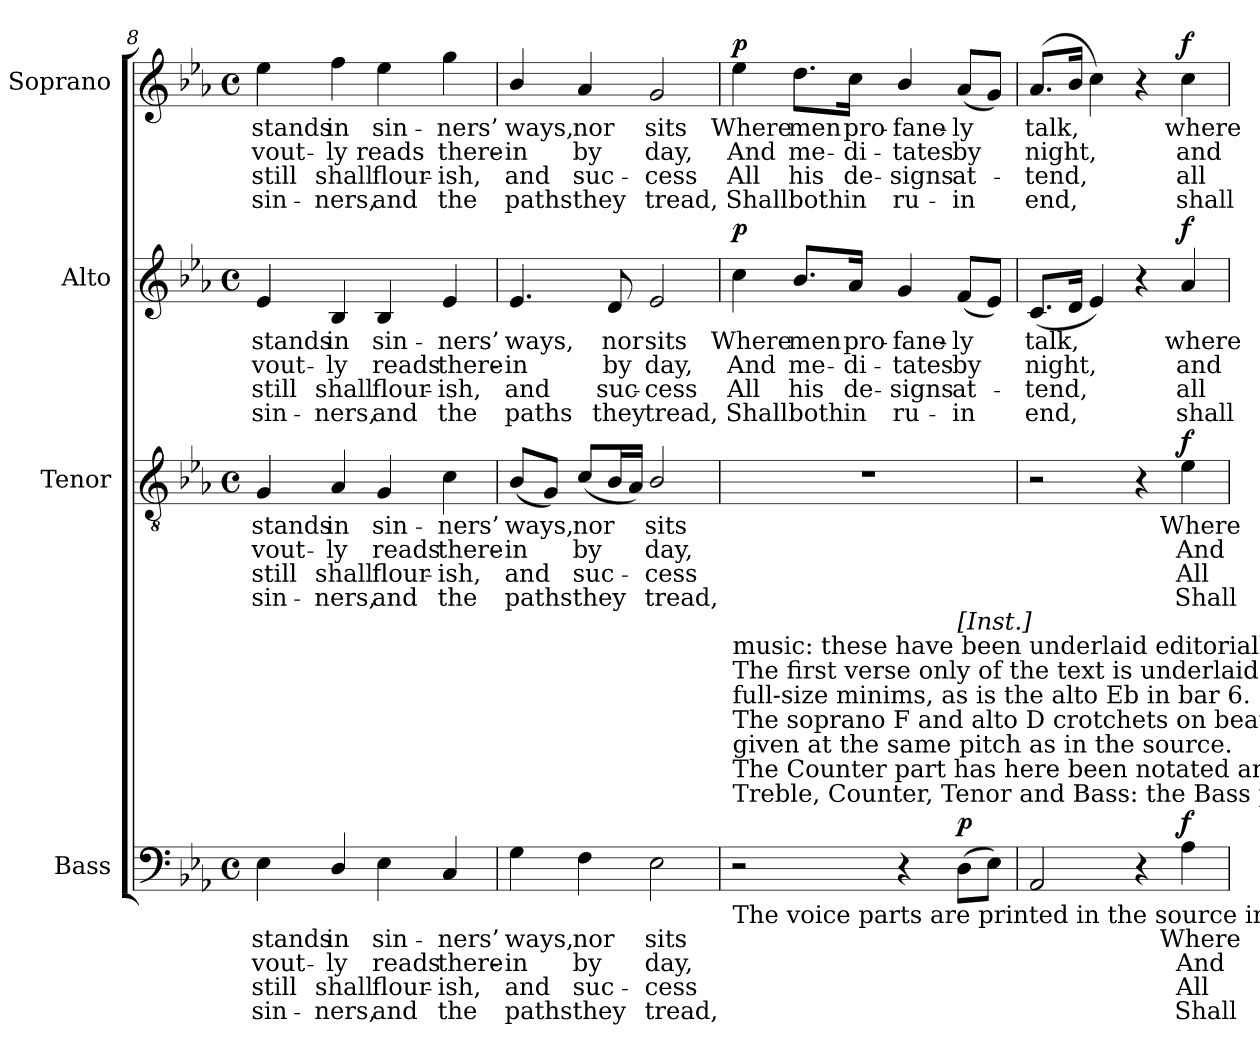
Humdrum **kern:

**kern	**text	**text	**text	**text	**dynam	**kern	**text	**text	**text	**text	**dynam	**kern	**text	**text	**text	**text	**dynam	**kern	**text	**text	**text	**text	**dynam
*part4	*part4	*part4	*part4	*part4	*part4	*part3	*part3	*part3	*part3	*part3	*part3	*part2	*part2	*part2	*part2	*part2	*part2	*part1	*part1	*part1	*part1	*part1	*part1
*staff4	*staff4	*staff4	*staff4	*staff4	*staff4	*staff3	*staff3	*staff3	*staff3	*staff3	*staff3	*staff2	*staff2	*staff2	*staff2	*staff2	*staff2	*staff1	*staff1	*staff1	*staff1	*staff1	*staff1
*I"Bass	*	*	*	*	*	*I"Tenor	*	*	*	*	*	*I"Alto	*	*	*	*	*	*I"Soprano	*	*	*	*	*
*I'B.	*	*	*	*	*	*I'T.	*	*	*	*	*	*I'A.	*	*	*	*	*	*I'S.	*	*	*	*	*
*clefF4	*	*	*	*	*	*clefGv2	*	*	*	*	*	*clefG2	*	*	*	*	*	*clefG2	*	*	*	*	*
*	*	*	*	*	*	*ITrd7c12	*	*	*	*	*	*	*	*	*	*	*	*	*	*	*	*	*
*k[b-e-a-]	*	*	*	*	*	*k[b-e-a-]	*	*	*	*	*	*k[b-e-a-]	*	*	*	*	*	*k[b-e-a-]	*	*	*	*	*
*E-:	*	*	*	*	*	*E-:	*	*	*	*	*	*E-:	*	*	*	*	*	*E-:	*	*	*	*	*
*M4/4	*	*	*	*	*	*M4/4	*	*	*	*	*	*M4/4	*	*	*	*	*	*M4/4	*	*	*	*	*
*met(c)	*	*	*	*	*	*met(c)	*	*	*	*	*	*met(c)	*	*	*	*	*	*met(c)	*	*	*	*	*
=8	=8	=8	=8	=8	=8	=8	=8	=8	=8	=8	=8	=8	=8	=8	=8	=8	=8	=8	=8	=8	=8	=8	=8
!	!LO:LY:b:color=#000000	!LO:LY:b:color=#000000	!LO:LY:b:color=#000000	!LO:LY:b:color=#000000	!	!	!	!	!	!	!	!	!	!	!	!	!	!	!	!	!	!	!
!	!	!	!	!	!	!	!LO:LY:b:color=#000000	!LO:LY:b:color=#000000	!LO:LY:b:color=#000000	!LO:LY:b:color=#000000	!	!	!	!	!	!	!	!	!	!	!	!	!
!	!	!	!	!	!	!	!	!	!	!	!	!	!LO:LY:b:color=#000000	!LO:LY:b:color=#000000	!LO:LY:b:color=#000000	!LO:LY:b:color=#000000	!	!	!	!	!	!	!
!	!	!	!	!	!	!	!	!	!	!	!	!	!	!	!	!	!	!	!LO:LY:b:color=#000000	!LO:LY:b:color=#000000	!LO:LY:b:color=#000000	!LO:LY:b:color=#000000	!
4E-i\	stands	-vout-	still	sin-	.	4GGi/	stands	-vout-	still	sin-	.	4e-i/	stands	-vout-	still	sin-	.	4ee-i\	stands	-vout-	still	sin-	.
!	!LO:LY:b:color=#000000	!LO:LY:b:color=#000000	!LO:LY:b:color=#000000	!LO:LY:b:color=#000000	!	!	!	!	!	!	!	!	!	!	!	!	!	!	!	!	!	!	!
!	!	!	!	!	!	!	!LO:LY:b:color=#000000	!LO:LY:b:color=#000000	!LO:LY:b:color=#000000	!LO:LY:b:color=#000000	!	!	!	!	!	!	!	!	!	!	!	!	!
!	!	!	!	!	!	!	!	!	!	!	!	!	!LO:LY:b:color=#000000	!LO:LY:b:color=#000000	!LO:LY:b:color=#000000	!LO:LY:b:color=#000000	!	!	!	!	!	!	!
!	!	!	!	!	!	!	!	!	!	!	!	!	!	!	!	!	!	!	!LO:LY:b:color=#000000	!LO:LY:b:color=#000000	!LO:LY:b:color=#000000	!LO:LY:b:color=#000000	!
4Di/	in	-ly	-shall	ners,	.	4AA-i/	in	-ly	-shall	ners,	.	4B-i/	in	-ly	-shall	ners,	.	4ffi\	in	-ly	-shall	ners,	.
!	!LO:LY:b:color=#000000	!LO:LY:b:color=#000000	!LO:LY:b:color=#000000	!LO:LY:b:color=#000000	!	!	!	!	!	!	!	!	!	!	!	!	!	!	!	!	!	!	!
!	!	!	!	!	!	!	!LO:LY:b:color=#000000	!LO:LY:b:color=#000000	!LO:LY:b:color=#000000	!LO:LY:b:color=#000000	!	!	!	!	!	!	!	!	!	!	!	!	!
!	!	!	!	!	!	!	!	!	!	!	!	!	!LO:LY:b:color=#000000	!LO:LY:b:color=#000000	!LO:LY:b:color=#000000	!LO:LY:b:color=#000000	!	!	!	!	!	!	!
!	!	!	!	!	!	!	!	!	!	!	!	!	!	!	!	!	!	!	!LO:LY:b:color=#000000	!LO:LY:b:color=#000000	!LO:LY:b:color=#000000	!LO:LY:b:color=#000000	!
4E-i\	sin-	reads	flour-	-and	.	4GGi/	sin-	reads	flour-	-and	.	4B-i/	sin-	reads	flour-	-and	.	4ee-i\	sin-	reads	flour-	-and	.
!	!LO:LY:b:color=#000000	!LO:LY:b:color=#000000	!LO:LY:b:color=#000000	!LO:LY:b:color=#000000	!	!	!	!	!	!	!	!	!	!	!	!	!	!	!	!	!	!	!
!	!	!	!	!	!	!	!LO:LY:b:color=#000000	!LO:LY:b:color=#000000	!LO:LY:b:color=#000000	!LO:LY:b:color=#000000	!	!	!	!	!	!	!	!	!	!	!	!	!
!	!	!	!	!	!	!	!	!	!	!	!	!	!LO:LY:b:color=#000000	!LO:LY:b:color=#000000	!LO:LY:b:color=#000000	!LO:LY:b:color=#000000	!	!	!	!	!	!	!
!	!	!	!	!	!	!	!	!	!	!	!	!	!	!	!	!	!	!	!LO:LY:b:color=#000000	!LO:LY:b:color=#000000	!LO:LY:b:color=#000000	!LO:LY:b:color=#000000	!
4Ci/	-ners’	there-	ish,	the	.	4Ci\	-ners’	there-	ish,	the	.	4e-i/	-ners’	there-	ish,	the	.	4ggi\	-ners’	there-	ish,	the	.
=9	=9	=9	=9	=9	=9	=9	=9	=9	=9	=9	=9	=9	=9	=9	=9	=9	=9	=9	=9	=9	=9	=9	=9
!	!LO:LY:b:color=#000000	!LO:LY:b:color=#000000	!LO:LY:b:color=#000000	!LO:LY:b:color=#000000	!	!	!	!	!	!	!	!	!	!	!	!	!	!	!	!	!	!	!
!	!	!	!	!	!	!	!LO:LY:b:color=#000000	!LO:LY:b:color=#000000	!LO:LY:b:color=#000000	!LO:LY:b:color=#000000	!	!	!	!	!	!	!	!	!	!	!	!	!
!	!	!	!	!	!	!	!	!	!	!	!	!	!LO:LY:b:color=#000000	!LO:LY:b:color=#000000	!LO:LY:b:color=#000000	!LO:LY:b:color=#000000	!	!	!	!	!	!	!
!	!	!	!	!	!	!	!	!	!	!	!	!	!	!	!	!	!	!	!LO:LY:b:color=#000000	!LO:LY:b:color=#000000	!LO:LY:b:color=#000000	!LO:LY:b:color=#000000	!
4Gi\	ways,	-in	and	paths	.	(8BB-i/L	ways,	-in	and	paths	.	4.e-i/	ways,	-in	and	paths	.	4b-i/	ways,	-in	and	paths	.
.	.	.	.	.	.	8GGi/J)	.	.	.	.	.	.	.	.	.	.	.	.	.	.	.	.	.
!	!LO:LY:b:color=#000000	!LO:LY:b:color=#000000	!LO:LY:b:color=#000000	!LO:LY:b:color=#000000	!	!	!	!	!	!	!	!	!	!	!	!	!	!	!	!	!	!	!
!	!	!	!	!	!	!	!LO:LY:b:color=#000000	!LO:LY:b:color=#000000	!LO:LY:b:color=#000000	!LO:LY:b:color=#000000	!	!	!	!	!	!	!	!	!	!	!	!	!
!	!	!	!	!	!	!	!	!	!	!	!	!	!	!	!	!	!	!	!LO:LY:b:color=#000000	!LO:LY:b:color=#000000	!LO:LY:b:color=#000000	!LO:LY:b:color=#000000	!
4Fi\	nor	by	suc-	-they	.	(8Ci/L	nor	by	suc-	-they	.	.	.	.	.	.	.	4a-i/	nor	by	suc-	-they	.
!	!	!	!	!	!	!	!	!	!	!	!	!	!LO:LY:b:color=#000000	!LO:LY:b:color=#000000	!LO:LY:b:color=#000000	!LO:LY:b:color=#000000	!	!	!	!	!	!	!
.	.	.	.	.	.	16BB-i/L	.	.	.	.	.	8di/	nor	by	suc-	-they	.	.	.	.	.	.	.
.	.	.	.	.	.	16AA-i/JJ)	.	.	.	.	.	.	.	.	.	.	.	.	.	.	.	.	.
!	!LO:LY:b:color=#000000	!LO:LY:b:color=#000000	!LO:LY:b:color=#000000	!LO:LY:b:color=#000000	!	!	!	!	!	!	!	!	!	!	!	!	!	!	!	!	!	!	!
!	!	!	!	!	!	!	!LO:LY:b:color=#000000	!LO:LY:b:color=#000000	!LO:LY:b:color=#000000	!LO:LY:b:color=#000000	!	!	!	!	!	!	!	!	!	!	!	!	!
!	!	!	!	!	!	!	!	!	!	!	!	!	!LO:LY:b:color=#000000	!LO:LY:b:color=#000000	!LO:LY:b:color=#000000	!LO:LY:b:color=#000000	!	!	!	!	!	!	!
!	!	!	!	!	!	!	!	!	!	!	!	!	!	!	!	!	!	!	!LO:LY:b:color=#000000	!LO:LY:b:color=#000000	!LO:LY:b:color=#000000	!LO:LY:b:color=#000000	!
2E-i\	sits	day,	cess	tread,	.	2BB-i/	sits	day,	cess	tread,	.	2e-i/	sits	day,	cess	tread,	.	2gi/	sits	day,	cess	tread,	.
!!LO:PB:g=z
=10	=10	=10	=10	=10	=10	=10	=10	=10	=10	=10	=10	=10	=10	=10	=10	=10	=10	=10	=10	=10	=10	=10	=10
!	!	!	!	!	!	!	!	!	!	!	!	!	!LO:LY:b:color=#000000	!LO:LY:b:color=#000000	!LO:LY:b:color=#000000	!LO:LY:b:color=#000000	!	!	!	!	!	!	!
!LO:TX:b:t=The voice parts are printed in the source in the same order and with the same clefs as given here, and are marked	!	!	!	!	!	!	!	!	!	!	!	!	!	!	!	!	!	!	!	!	!	!	!
!LO:TX:t=Treble, Counter, Tenor and Bass&colon; the Bass part is figured (this has been omitted from the present edition).	!	!	!	!	!	!	!	!	!	!	!	!	!	!	!	!	!	!	!	!	!	!	!
!LO:TX:t=The Counter part has here been notated an octave lower than in the source, with the exception of bar 10, which is	!	!	!	!	!	!	!	!	!	!	!	!	!	!	!	!	!	!	!	!	!	!	!
!LO:TX:t=given at the same pitch as in the source.	!	!	!	!	!	!	!	!	!	!	!	!	!	!	!	!	!	!	!	!	!	!	!
!LO:TX:t=The soprano F and alto D crotchets on beat 3 of bar 2 are notated in the source as small crotchets slurred to	!	!	!	!	!	!	!	!	!	!	!	!	!	!	!	!	!	!	!	!	!	!	!
!LO:TX:t=full-size minims, as is the alto Eb in bar 6.	!	!	!	!	!	!	!	!	!	!	!	!	!	!	!	!	!	!	!	!	!	!	!
!LO:TX:t=The first verse only of the text is underlaid in the source, with the subsequent verses given here printed after the	!	!	!	!	!	!	!	!	!	!	!	!	!	!	!	!	!	!	!	!	!	!	!
!LO:TX:t=music&colon; these have been underlaid editorially.	!	!	!	!	!	!	!	!	!	!	!	!	!	!	!	!	!	!	!	!	!	!	!
!	!	!	!	!	!	!	!	!	!	!	!	!	!	!	!	!	!	!	!LO:LY:b:color=#000000	!LO:LY:b:color=#000000	!LO:LY:b:color=#000000	!LO:LY:b:color=#000000	!
2r	.	.	.	.	.	1r	.	.	.	.	.	4cci\	Where	And	All	Shall	p	4ee-i\	Where	And	All	Shall	p
!	!	!	!	!	!	!	!	!	!	!	!	!	!LO:LY:b:color=#000000	!LO:LY:b:color=#000000	!LO:LY:b:color=#000000	!LO:LY:b:color=#000000	!	!	!	!	!	!	!
!	!	!	!	!	!	!	!	!	!	!	!	!	!	!	!	!	!	!	!LO:LY:b:color=#000000	!LO:LY:b:color=#000000	!LO:LY:b:color=#000000	!LO:LY:b:color=#000000	!
.	.	.	.	.	.	.	.	.	.	.	.	8.b-i/L	men	me-	his	both	.	8.ddi\L	men	me-	his	both	.
!	!	!	!	!	!	!	!	!	!	!	!	!	!LO:LY:b:color=#000000	!LO:LY:b:color=#000000	!LO:LY:b:color=#000000	!LO:LY:b:color=#000000	!	!	!	!	!	!	!
!	!	!	!	!	!	!	!	!	!	!	!	!	!	!	!	!	!	!	!LO:LY:b:color=#000000	!LO:LY:b:color=#000000	!LO:LY:b:color=#000000	!LO:LY:b:color=#000000	!
.	.	.	.	.	.	.	.	.	.	.	.	16a-i/Jk	pro-	-di-	de-	-in	.	16cci\Jk	pro-	-di-	de-	-in	.
!	!	!	!	!	!	!	!	!	!	!	!	!	!LO:LY:b:color=#000000	!LO:LY:b:color=#000000	!LO:LY:b:color=#000000	!LO:LY:b:color=#000000	!	!	!	!	!	!	!
!	!	!	!	!	!	!	!	!	!	!	!	!	!	!	!	!	!	!	!LO:LY:b:color=#000000	!LO:LY:b:color=#000000	!LO:LY:b:color=#000000	!LO:LY:b:color=#000000	!
4r	.	.	.	.	.	.	.	.	.	.	.	4gi/	-fane-	-tates	signs	ru-	.	4b-i/	-fane-	-tates	signs	ru-	.
!	!	!	!	!	!	!	!	!	!	!	!	!	!LO:LY:b:color=#000000	!LO:LY:b:color=#000000	!LO:LY:b:color=#000000	!LO:LY:b:color=#000000	!	!	!	!	!	!	!
!LO:TX:a:t=[Inst.]	!	!	!	!	!	!	!	!	!	!	!	!	!	!	!	!	!	!	!	!	!	!	!
!	!	!	!	!	!	!	!	!	!	!	!	!	!	!	!	!	!	!	!LO:LY:b:color=#000000	!LO:LY:b:color=#000000	!LO:LY:b:color=#000000	!LO:LY:b:color=#000000	!
(8Di\L	.	.	.	.	p	.	.	.	.	.	.	(8fi/L	-ly	by	-at-	-in	.	(8a-i/L	-ly	by	-at-	-in	.
8E-i\J)	.	.	.	.	.	.	.	.	.	.	.	8e-i/J)	.	.	.	.	.	8gi/J)	.	.	.	.	.
=11	=11	=11	=11	=11	=11	=11	=11	=11	=11	=11	=11	=11	=11	=11	=11	=11	=11	=11	=11	=11	=11	=11	=11
!	!	!	!	!	!	!	!	!	!	!	!	!	!LO:LY:b:color=#000000	!LO:LY:b:color=#000000	!LO:LY:b:color=#000000	!LO:LY:b:color=#000000	!	!	!	!	!	!	!
!	!	!	!	!	!	!	!	!	!	!	!	!	!	!	!	!	!	!	!LO:LY:b:color=#000000	!LO:LY:b:color=#000000	!LO:LY:b:color=#000000	!LO:LY:b:color=#000000	!
2AA-i/	.	.	.	.	.	2r	.	.	.	.	.	(8.ci/L	talk,	night,	tend,	end,	.	(8.a-i/L	talk,	night,	tend,	end,	.
.	.	.	.	.	.	.	.	.	.	.	.	16di/Jk	.	.	.	.	.	16b-i/Jk	.	.	.	.	.
.	.	.	.	.	.	.	.	.	.	.	.	4e-i/)	.	.	.	.	.	4cci\)	.	.	.	.	.
4r	.	.	.	.	.	4r	.	.	.	.	.	4r	.	.	.	.	.	4r	.	.	.	.	.
!	!LO:LY:b:color=#000000	!LO:LY:b:color=#000000	!LO:LY:b:color=#000000	!LO:LY:b:color=#000000	!	!	!	!	!	!	!	!	!	!	!	!	!	!	!	!	!	!	!
!	!	!	!	!	!	!	!LO:LY:b:color=#000000	!LO:LY:b:color=#000000	!LO:LY:b:color=#000000	!LO:LY:b:color=#000000	!	!	!	!	!	!	!	!	!	!	!	!	!
!	!	!	!	!	!	!	!	!	!	!	!	!	!LO:LY:b:color=#000000	!LO:LY:b:color=#000000	!LO:LY:b:color=#000000	!LO:LY:b:color=#000000	!	!	!	!	!	!	!
!	!	!	!	!	!	!	!	!	!	!	!	!	!	!	!	!	!	!	!LO:LY:b:color=#000000	!LO:LY:b:color=#000000	!LO:LY:b:color=#000000	!LO:LY:b:color=#000000	!
4A-i\	Where	And	All	Shall	f	4E-i\	Where	And	All	Shall	f	4a-i/	where	and	all	shall	f	4cci\	where	and	all	shall	f
=	=	=	=	=	=	=	=	=	=	=	=	=	=	=	=	=	=	=	=	=	=	=	=
*-	*-	*-	*-	*-	*-	*-	*-	*-	*-	*-	*-	*-	*-	*-	*-	*-	*-	*-	*-	*-	*-	*-	*-
